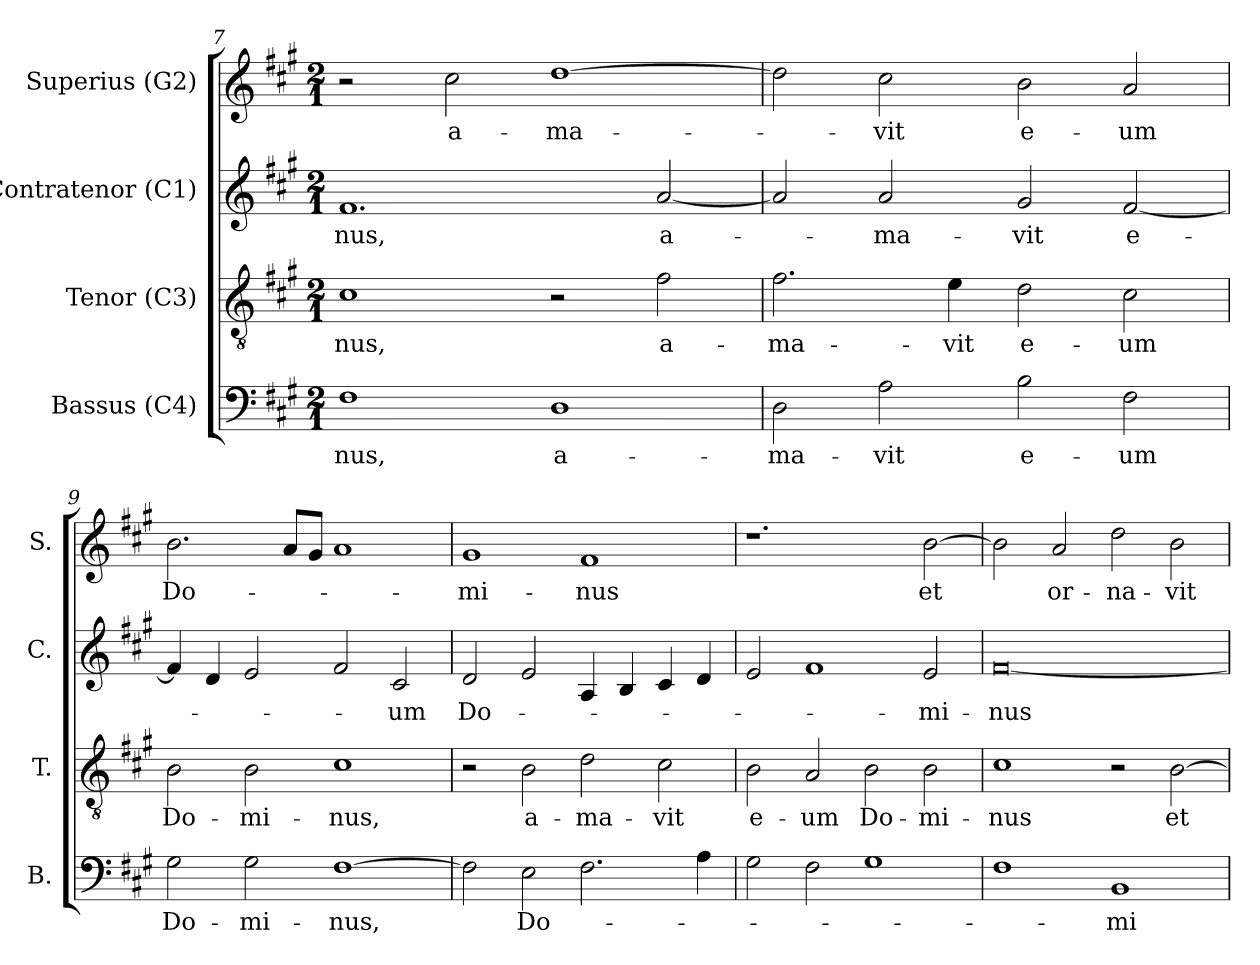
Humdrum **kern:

**kern	**text	**kern	**text	**kern	**text	**kern	**text
*part4	*part4	*part3	*part3	*part2	*part2	*part1	*part1
*staff4	*staff4	*staff3	*staff3	*staff2	*staff2	*staff1	*staff1
*I"Bassus (C4)	*	*I"Tenor (C3)	*	*I"Contratenor (C1)	*	*I"Superius (G2)	*
*I'B.	*	*I'T.	*	*I'C.	*	*I'S.	*
*clefF4	*	*clefGv2	*	*clefG2	*	*clefG2	*
*	*	*ITrd7c12	*	*ITrd7c12	*	*	*
*k[f#c#g#]	*	*k[f#c#g#]	*	*k[f#c#g#]	*	*k[f#c#g#]	*
*A:	*	*A:	*	*A:	*	*A:	*
*M2/1	*	*M2/1	*	*M2/1	*	*M2/1	*
=7	=7	=7	=7	=7	=7	=7	=7
!	!LO:LY:b:color=#000000	!	!	!	!	!	!
!	!	!	!LO:LY:b:color=#000000	!	!	!	!
!	!	!	!	!	!LO:LY:b:color=#000000	!	!
1F#i	-nus,	1C#i	-nus,	1.F#i	-nus,	2r	.
!	!	!	!	!	!	!	!LO:LY:b:color=#000000
.	.	.	.	.	.	2cc#i\	a-
!	!LO:LY:b:color=#000000	!	!	!	!	!	!
!	!	!	!	!	!	!	!LO:LY:b:color=#000000
1Di	a-	2r	.	.	.	[1ddi	-ma-
!	!	!	!LO:LY:b:color=#000000	!	!	!	!
!	!	!	!	!	!LO:LY:b:color=#000000	!	!
.	.	2F#i\	a-	[2Ai/	a-	.	.
=8	=8	=8	=8	=8	=8	=8	=8
!	!LO:LY:b:color=#000000	!	!	!	!	!	!
!	!	!	!LO:LY:b:color=#000000	!	!	!	!
2Di\	-ma-	2.F#i\	-ma-	2Ai/]	.	2ddi\]	.
!	!LO:LY:b:color=#000000	!	!	!	!	!	!
!	!	!	!	!	!LO:LY:b:color=#000000	!	!
!	!	!	!	!	!	!	!LO:LY:b:color=#000000
2Ai\	-vit	.	.	2Ai/	-ma-	2cc#i\	-vit
!	!	!	!LO:LY:b:color=#000000	!	!	!	!
.	.	4Ei\	-vit	.	.	.	.
!	!LO:LY:b:color=#000000	!	!	!	!	!	!
!	!	!	!LO:LY:b:color=#000000	!	!	!	!
!	!	!	!	!	!LO:LY:b:color=#000000	!	!
!	!	!	!	!	!	!	!LO:LY:b:color=#000000
2Bi\	e-	2Di\	e-	2G#i/	-vit	2bi\	e-
!	!LO:LY:b:color=#000000	!	!	!	!	!	!
!	!	!	!LO:LY:b:color=#000000	!	!	!	!
!	!	!	!	!	!LO:LY:b:color=#000000	!	!
!	!	!	!	!	!	!	!LO:LY:b:color=#000000
2F#i\	-um	2C#i\	-um	[2F#i/	e-	2ai/	-um
=9	=9	=9	=9	=9	=9	=9	=9
!	!LO:LY:b:color=#000000	!	!	!	!	!	!
!	!	!	!LO:LY:b:color=#000000	!	!	!	!
!	!	!	!	!	!	!	!LO:LY:b:color=#000000
2G#i\	Do-	2BBi\	Do-	4F#i/]	.	2.bi\	Do-
.	.	.	.	4Di/	.	.	.
!	!LO:LY:b:color=#000000	!	!	!	!	!	!
!	!	!	!LO:LY:b:color=#000000	!	!	!	!
2G#i\	-mi-	2BBi\	-mi-	2Ei/	.	.	.
.	.	.	.	.	.	8ai/L	.
.	.	.	.	.	.	8g#i/J	.
!	!LO:LY:b:color=#000000	!	!	!	!	!	!
!	!	!	!LO:LY:b:color=#000000	!	!	!	!
[1F#i	-nus,	1C#i	-nus,	2F#i/	.	1ai	.
!	!	!	!	!	!LO:LY:b:color=#000000	!	!
.	.	.	.	2C#i/	-um	.	.
=10	=10	=10	=10	=10	=10	=10	=10
!	!	!	!	!	!LO:LY:b:color=#000000	!	!
!	!	!	!	!	!	!	!LO:LY:b:color=#000000
2F#i\]	.	2r	.	2Di/	Do-	1g#i	-mi-
!	!LO:LY:b:color=#000000	!	!	!	!	!	!
!	!	!	!LO:LY:b:color=#000000	!	!	!	!
2Ei\	Do-	2BBi\	a-	2Ei/	.	.	.
!	!	!	!LO:LY:b:color=#000000	!	!	!	!
!	!	!	!	!	!	!	!LO:LY:b:color=#000000
2.F#i\	.	2Di\	-ma-	4AAi/	.	1f#i	-nus
.	.	.	.	4BBi/	.	.	.
!	!	!	!LO:LY:b:color=#000000	!	!	!	!
.	.	2C#i\	-vit	4C#i/	.	.	.
4Ai\	.	.	.	4Di/	.	.	.
!!LO:LB:g=z
=11	=11	=11	=11	=11	=11	=11	=11
!	!	!	!LO:LY:b:color=#000000	!	!	!	!
2G#i\	.	2BBi\	e-	2Ei/	.	1.r	.
!	!	!	!LO:LY:b:color=#000000	!	!	!	!
2F#i\	.	2AAi/	-um	1F#i	.	.	.
!	!	!	!LO:LY:b:color=#000000	!	!	!	!
1G#i	.	2BBi\	Do-	.	.	.	.
!	!	!	!LO:LY:b:color=#000000	!	!	!	!
!	!	!	!	!	!LO:LY:b:color=#000000	!	!
!	!	!	!	!	!	!	!LO:LY:b:color=#000000
.	.	2BBi\	-mi-	2Ei/	-mi-	[2bi\	et
=12	=12	=12	=12	=12	=12	=12	=12
!	!	!	!LO:LY:b:color=#000000	!	!	!	!
!	!	!	!	!	!LO:LY:b:color=#000000	!	!
1F#i	.	1C#i	-nus	[0F#i	-nus	2bi\]	.
!	!	!	!	!	!	!	!LO:LY:b:color=#000000
.	.	.	.	.	.	2ai/	or-
!	!LO:LY:b:color=#000000	!	!	!	!	!	!
!	!	!	!	!	!	!	!LO:LY:b:color=#000000
1BBi	-mi-	2r	.	.	.	2ddi\	-na-
!	!	!	!LO:LY:b:color=#000000	!	!	!	!
!	!	!	!	!	!	!	!LO:LY:b:color=#000000
.	.	[2BBi\	et	.	.	2bi\	-vit
=	=	=	=	=	=	=	=
*-	*-	*-	*-	*-	*-	*-	*-
